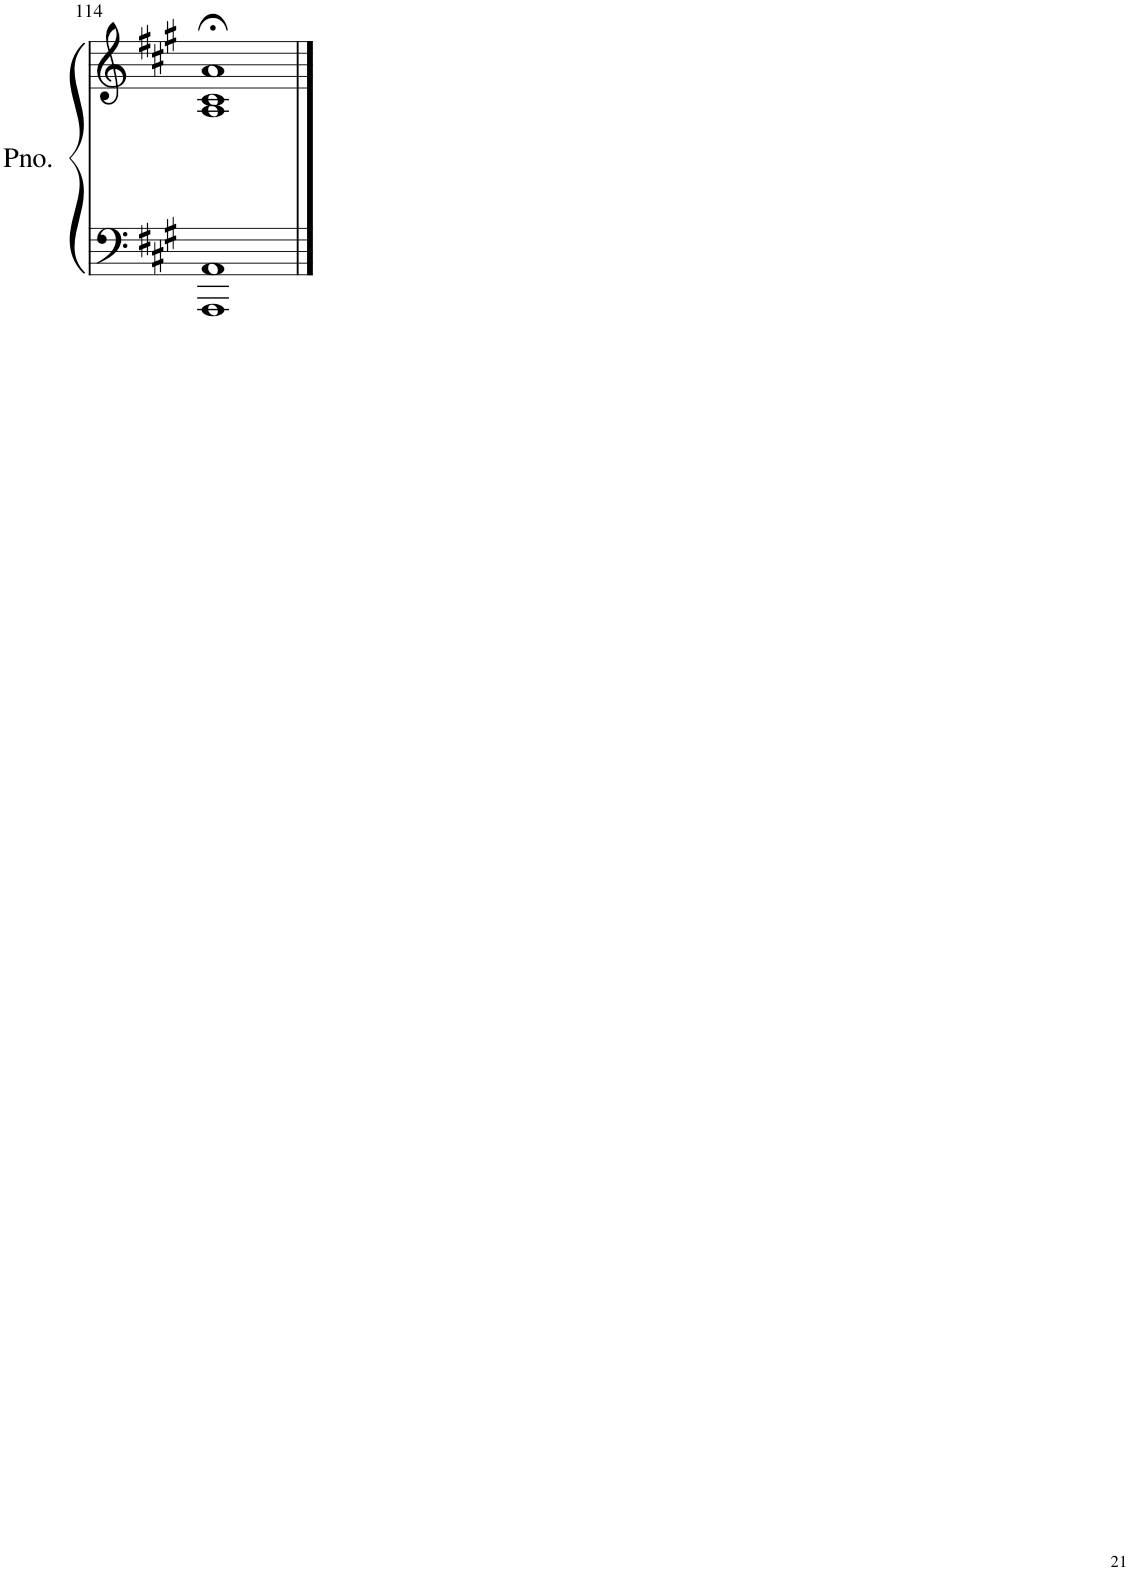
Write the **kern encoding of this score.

**kern	**kern
*part1	*part1
*staff2	*staff1
*I"Piano	*
*I'Pno.	*
!!LO:PB:g=z
*clefF4	*clefG2
*k[f#c#g#]	*k[f#c#g#]
*M4/4	*M4/4
=114	=114
1AAA 1AA	1A;< 1c#;< 1a;<
==	==
*-	*-
